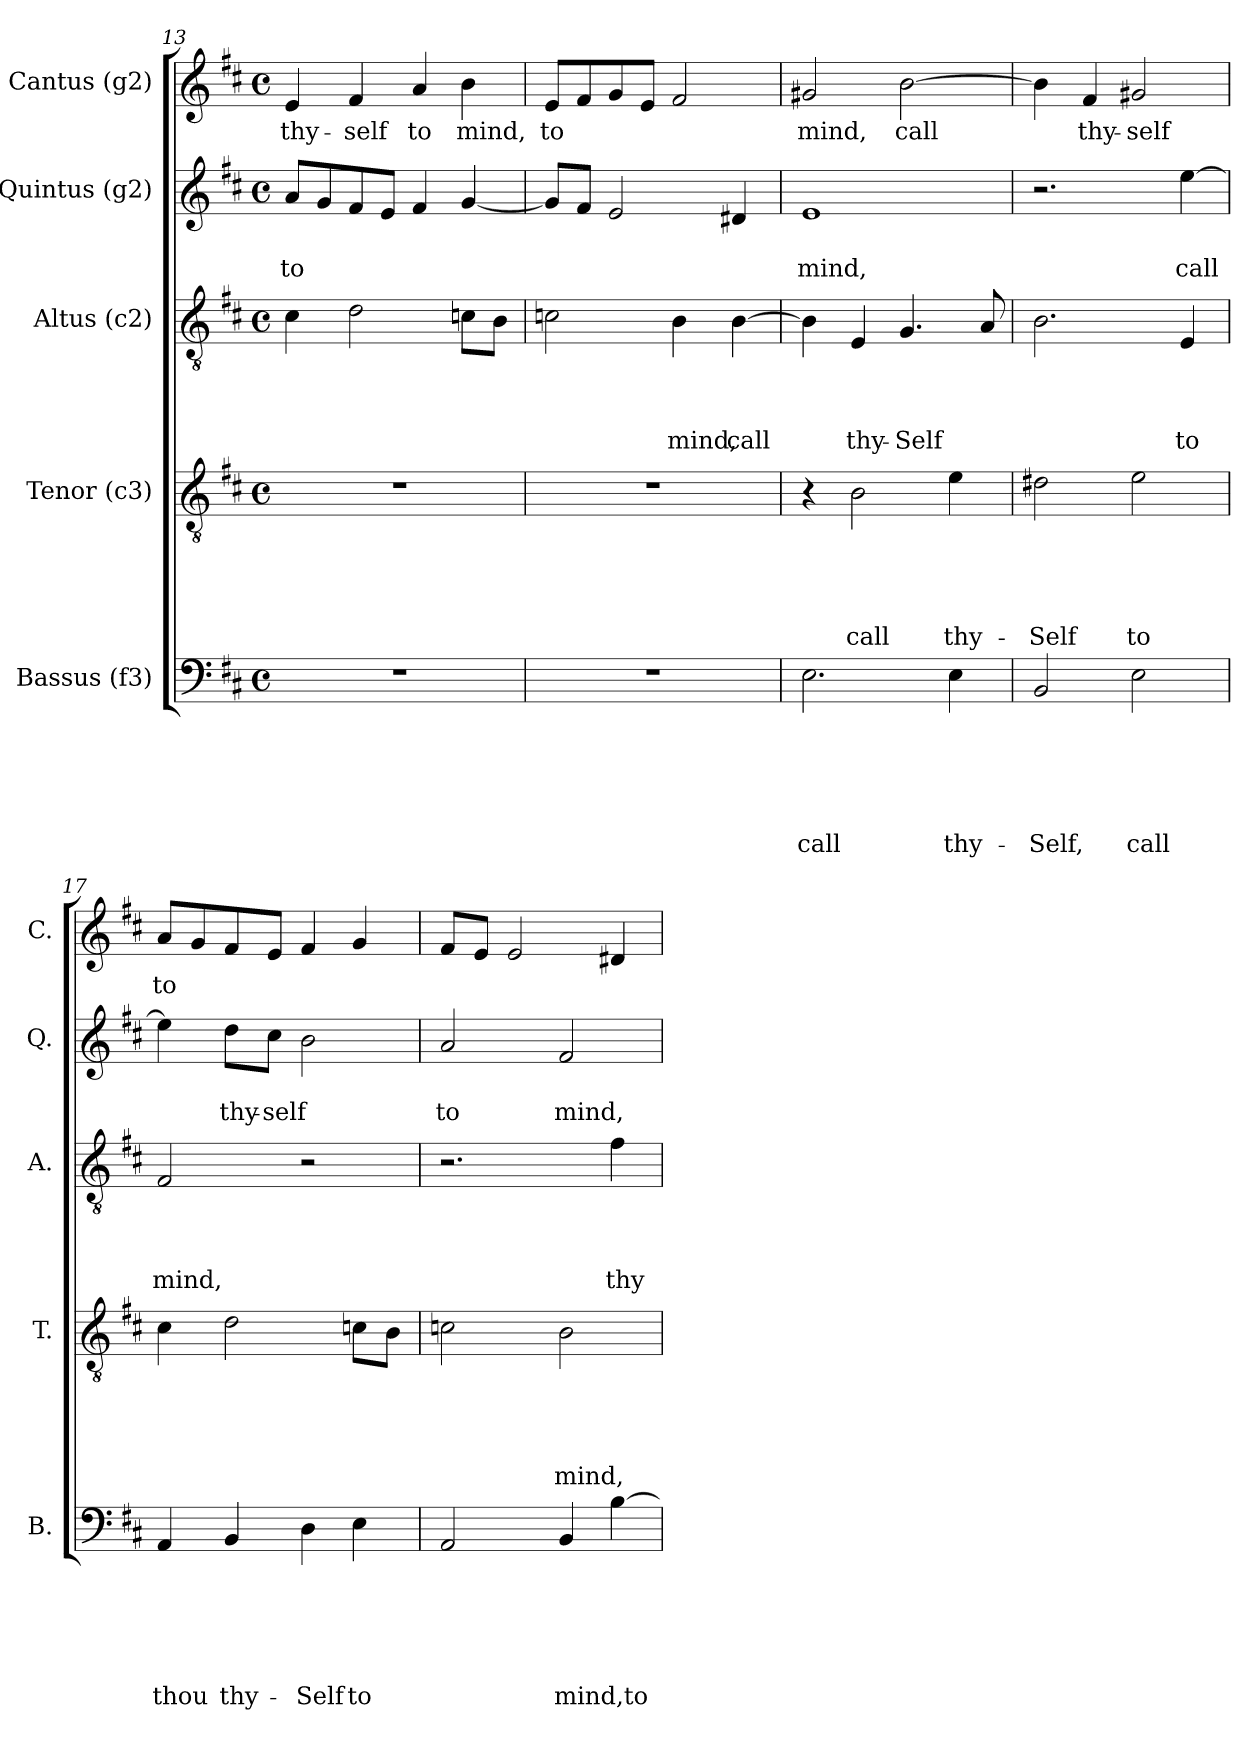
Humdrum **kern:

**kern	**text	**text	**text	**text	**text	**text	**kern	**text	**text	**text	**text	**text	**kern	**text	**text	**text	**text	**kern	**text	**text	**kern	**text
*part5	*part5	*part5	*part5	*part5	*part5	*part5	*part4	*part4	*part4	*part4	*part4	*part4	*part3	*part3	*part3	*part3	*part3	*part2	*part2	*part2	*part1	*part1
*staff5	*staff5	*staff5	*staff5	*staff5	*staff5	*staff5	*staff4	*staff4	*staff4	*staff4	*staff4	*staff4	*staff3	*staff3	*staff3	*staff3	*staff3	*staff2	*staff2	*staff2	*staff1	*staff1
*I"Bassus (f3)	*	*	*	*	*	*	*I"Tenor (c3)	*	*	*	*	*	*I"Altus (c2)	*	*	*	*	*I"Quintus (g2)	*	*	*I"Cantus (g2)	*
*I'B.	*	*	*	*	*	*	*I'T.	*	*	*	*	*	*I'A.	*	*	*	*	*I'Q.	*	*	*I'C.	*
*clefF4	*	*	*	*	*	*	*clefGv2	*	*	*	*	*	*clefGv2	*	*	*	*	*clefG2	*	*	*clefG2	*
*k[f#c#]	*	*	*	*	*	*	*k[f#c#]	*	*	*	*	*	*k[f#c#]	*	*	*	*	*k[f#c#]	*	*	*k[f#c#]	*
*D:	*	*	*	*	*	*	*D:	*	*	*	*	*	*D:	*	*	*	*	*D:	*	*	*D:	*
*M4/4	*	*	*	*	*	*	*M4/4	*	*	*	*	*	*M4/4	*	*	*	*	*M4/4	*	*	*M4/4	*
*met(c)	*	*	*	*	*	*	*met(c)	*	*	*	*	*	*met(c)	*	*	*	*	*met(c)	*	*	*met(c)	*
=13	=13	=13	=13	=13	=13	=13	=13	=13	=13	=13	=13	=13	=13	=13	=13	=13	=13	=13	=13	=13	=13	=13
!	!	!	!	!	!	!	!	!	!	!	!	!	!	!	!	!	!	!	!	!LO:LY:b	!	!LO:LY:b
1r	.	.	.	.	.	.	1r	.	.	.	.	.	4c#\	.	.	.	.	8a/L	.	to	4e/	thy-
.	.	.	.	.	.	.	.	.	.	.	.	.	.	.	.	.	.	8g/	.	.	.	.
!	!	!	!	!	!	!	!	!	!	!	!	!	!	!	!	!	!	!	!	!	!	!LO:LY:b:rj
.	.	.	.	.	.	.	.	.	.	.	.	.	2d\	.	.	.	.	8f#/	.	.	4f#/	-self
.	.	.	.	.	.	.	.	.	.	.	.	.	.	.	.	.	.	8e/J	.	.	.	.
!	!	!	!	!	!	!	!	!	!	!	!	!	!	!	!	!	!	!	!	!	!	!LO:LY:b
.	.	.	.	.	.	.	.	.	.	.	.	.	.	.	.	.	.	4f#/	.	.	4a/	to
!	!	!	!	!	!	!	!	!	!	!	!	!	!	!	!	!	!	!	!	!	!	!LO:LY:b
.	.	.	.	.	.	.	.	.	.	.	.	.	8cn\L	.	.	.	.	[<4g/	.	.	4b\	mind,
.	.	.	.	.	.	.	.	.	.	.	.	.	8B\J	.	.	.	.	.	.	.	.	.
=14	=14	=14	=14	=14	=14	=14	=14	=14	=14	=14	=14	=14	=14	=14	=14	=14	=14	=14	=14	=14	=14	=14
!	!	!	!	!	!	!	!	!	!	!	!	!	!	!	!	!	!	!	!	!	!	!LO:LY:b
1r	.	.	.	.	.	.	1r	.	.	.	.	.	2cn\	.	.	.	.	8g/L]	.	.	8e/L	to
.	.	.	.	.	.	.	.	.	.	.	.	.	.	.	.	.	.	8f#/J	.	.	8f#/	.
.	.	.	.	.	.	.	.	.	.	.	.	.	.	.	.	.	.	2e/	.	.	8g/	.
.	.	.	.	.	.	.	.	.	.	.	.	.	.	.	.	.	.	.	.	.	8e/J	.
!	!	!	!	!	!	!	!	!	!	!	!	!	!	!	!	!	!LO:LY:b	!	!	!	!	!
.	.	.	.	.	.	.	.	.	.	.	.	.	4B\	.	.	.	mind,	.	.	.	2f#/	.
!	!	!	!	!	!	!	!	!	!	!	!	!	!	!	!	!	!LO:LY:b	!	!	!	!	!
.	.	.	.	.	.	.	.	.	.	.	.	.	[>4B\	.	.	.	call	4d#X/	.	.	.	.
=15	=15	=15	=15	=15	=15	=15	=15	=15	=15	=15	=15	=15	=15	=15	=15	=15	=15	=15	=15	=15	=15	=15
!	!	!	!	!	!	!LO:LY:b	!	!	!	!	!	!	!	!	!	!	!	!	!	!LO:LY:b	!	!LO:LY:b
2.E\	.	.	.	.	.	call	4r	.	.	.	.	.	4B\]	.	.	.	.	1e	.	mind,	2g#X/	mind,
!	!	!	!	!	!	!	!	!	!	!	!	!LO:LY:b	!	!	!	!	!LO:LY:b	!	!	!	!	!
.	.	.	.	.	.	.	2B\	.	.	.	.	call	4E/	.	.	.	thy-	.	.	.	.	.
!	!	!	!	!	!	!	!	!	!	!	!	!	!	!	!	!	!LO:LY:b	!	!	!	!	!LO:LY:b
.	.	.	.	.	.	.	.	.	.	.	.	.	4.G/	.	.	.	-Self	.	.	.	[>2b\	call
!	!	!	!	!	!	!LO:LY:b	!	!	!	!	!	!LO:LY:b	!	!	!	!	!	!	!	!	!	!
4E\	.	.	.	.	.	thy-	4e\	.	.	.	.	thy-	.	.	.	.	.	.	.	.	.	.
.	.	.	.	.	.	.	.	.	.	.	.	.	8A/	.	.	.	.	.	.	.	.	.
=16	=16	=16	=16	=16	=16	=16	=16	=16	=16	=16	=16	=16	=16	=16	=16	=16	=16	=16	=16	=16	=16	=16
!	!	!	!	!	!	!LO:LY:b	!	!	!	!	!	!LO:LY:b	!	!	!	!	!	!	!	!	!	!
2BB/	.	.	.	.	.	-Self,	2d#X\	.	.	.	.	-Self	2.B\	.	.	.	.	2.r	.	.	4b\]	.
!	!	!	!	!	!	!	!	!	!	!	!	!	!	!	!	!	!	!	!	!	!	!LO:LY:b
.	.	.	.	.	.	.	.	.	.	.	.	.	.	.	.	.	.	.	.	.	4f#/	thy-
!	!	!	!	!	!	!LO:LY:b	!	!	!	!	!	!LO:LY:b	!	!	!	!	!	!	!	!	!	!LO:LY:b
2E\	.	.	.	.	.	call	2e\	.	.	.	.	to	.	.	.	.	.	.	.	.	2g#X/	-self
!	!	!	!	!	!	!	!	!	!	!	!	!	!	!	!	!	!LO:LY:b	!	!	!LO:LY:b	!	!
.	.	.	.	.	.	.	.	.	.	.	.	.	4E/	.	.	.	to	[>4ee\	.	call	.	.
=17	=17	=17	=17	=17	=17	=17	=17	=17	=17	=17	=17	=17	=17	=17	=17	=17	=17	=17	=17	=17	=17	=17
!	!	!	!	!	!	!LO:LY:b	!	!	!	!	!	!	!	!	!	!	!LO:LY:b	!	!	!	!	!LO:LY:b
4AA/	.	.	.	.	.	thou	4c#\	.	.	.	.	.	2F#/	.	.	.	mind,	4ee\]	.	.	8a/L	to
.	.	.	.	.	.	.	.	.	.	.	.	.	.	.	.	.	.	.	.	.	8g/	.
!	!	!	!	!	!	!LO:LY:b	!	!	!	!	!	!	!	!	!	!	!	!	!	!LO:LY:b	!	!
4BB/	.	.	.	.	.	thy-	2d\	.	.	.	.	.	.	.	.	.	.	8dd\L	.	thy-	8f#/	.
!	!	!	!	!	!	!	!	!	!	!	!	!	!	!	!	!	!	!	!	!LO:LY:b	!	!
.	.	.	.	.	.	.	.	.	.	.	.	.	.	.	.	.	.	8cc#\J	.	-self	8e/J	.
!	!	!	!	!	!	!LO:LY:b	!	!	!	!	!	!	!	!	!	!	!	!	!	!	!	!
4D\	.	.	.	.	.	-Self	.	.	.	.	.	.	2r	.	.	.	.	2b\	.	.	4f#/	.
!	!	!	!	!	!	!LO:LY:b	!	!	!	!	!	!	!	!	!	!	!	!	!	!	!	!
4E\	.	.	.	.	.	to	8cn\L	.	.	.	.	.	.	.	.	.	.	.	.	.	4g/	.
.	.	.	.	.	.	.	8B\J	.	.	.	.	.	.	.	.	.	.	.	.	.	.	.
!!LO:PB:g=z
=18	=18	=18	=18	=18	=18	=18	=18	=18	=18	=18	=18	=18	=18	=18	=18	=18	=18	=18	=18	=18	=18	=18
!	!	!	!	!	!	!	!	!	!	!	!	!	!	!	!	!	!	!	!	!LO:LY:b	!	!
2AA/	.	.	.	.	.	.	2cn\	.	.	.	.	.	2.r	.	.	.	.	2a/	.	to	8f#/L	.
.	.	.	.	.	.	.	.	.	.	.	.	.	.	.	.	.	.	.	.	.	8e/J	.
.	.	.	.	.	.	.	.	.	.	.	.	.	.	.	.	.	.	.	.	.	2e/	.
!	!	!	!	!	!	!LO:LY:b	!	!	!	!	!	!LO:LY:b	!	!	!	!	!	!	!	!LO:LY:b	!	!
4BB/	.	.	.	.	.	mind,to	2B\	.	.	.	.	mind,	.	.	.	.	.	2f#/	.	mind,	.	.
!	!	!	!	!	!	!	!	!	!	!	!	!	!	!	!	!	!LO:LY:b	!	!	!	!	!
[>4B\	.	.	.	.	.	.	.	.	.	.	.	.	4f#\	.	.	.	thy-	.	.	.	4d#X/	.
=	=	=	=	=	=	=	=	=	=	=	=	=	=	=	=	=	=	=	=	=	=	=
*-	*-	*-	*-	*-	*-	*-	*-	*-	*-	*-	*-	*-	*-	*-	*-	*-	*-	*-	*-	*-	*-	*-
